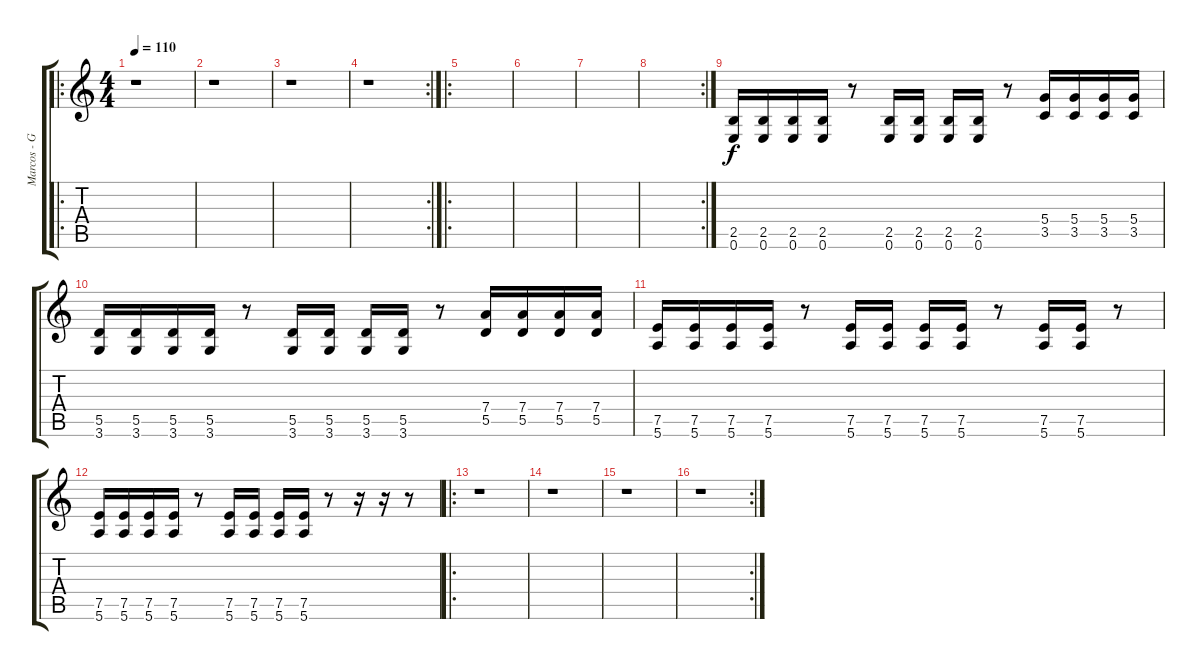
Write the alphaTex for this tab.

\track ("Marcos - Guitarra 1" "Marcos - G") {instrument electricguitarclean}
\staff {score tabs}
\tuning (E4 B3 G3 D3 A2 E2) {hide}
\ro
\ts (4 4)
\tempo 110
\clef g2
\ks c
r.1{dy f} |
r.1 |
r.1 |
\rc 2
r.1 |
\ro
|
|
|
\rc 2
|
(2.5 0.6).16 (2.5 0.6).16 (2.5 0.6).16 (2.5 0.6).16 r.8 (2.5 0.6).16 (2.5 0.6).16 (2.5 0.6).16 (2.5 0.6).16 r.8 (5.4 3.5).16 (5.4 3.5).16 (5.4 3.5).16 (5.4 3.5).16 |
(5.5 3.6).16 (5.5 3.6).16 (5.5 3.6).16 (5.5 3.6).16 r.8 (5.5 3.6).16 (5.5 3.6).16 (5.5 3.6).16 (5.5 3.6).16 r.8 (7.4 5.5).16 (7.4 5.5).16 (7.4 5.5).16 (7.4 5.5).16 |
(7.5 5.6).16 (7.5 5.6).16 (7.5 5.6).16 (7.5 5.6).16 r.8 (7.5 5.6).16 (7.5 5.6).16 (7.5 5.6).16 (7.5 5.6).16 r.8 (7.5 5.6).16 (7.5 5.6).16 r.8 |
(7.5 5.6).16 (7.5 5.6).16 (7.5 5.6).16 (7.5 5.6).16 r.8 (7.5 5.6).16 (7.5 5.6).16 (7.5 5.6).16 (7.5 5.6).16 r.8 r.16 r.16 r.8 |
\ro
r.1 |
r.1 |
r.1 |
\rc 2
r.1
